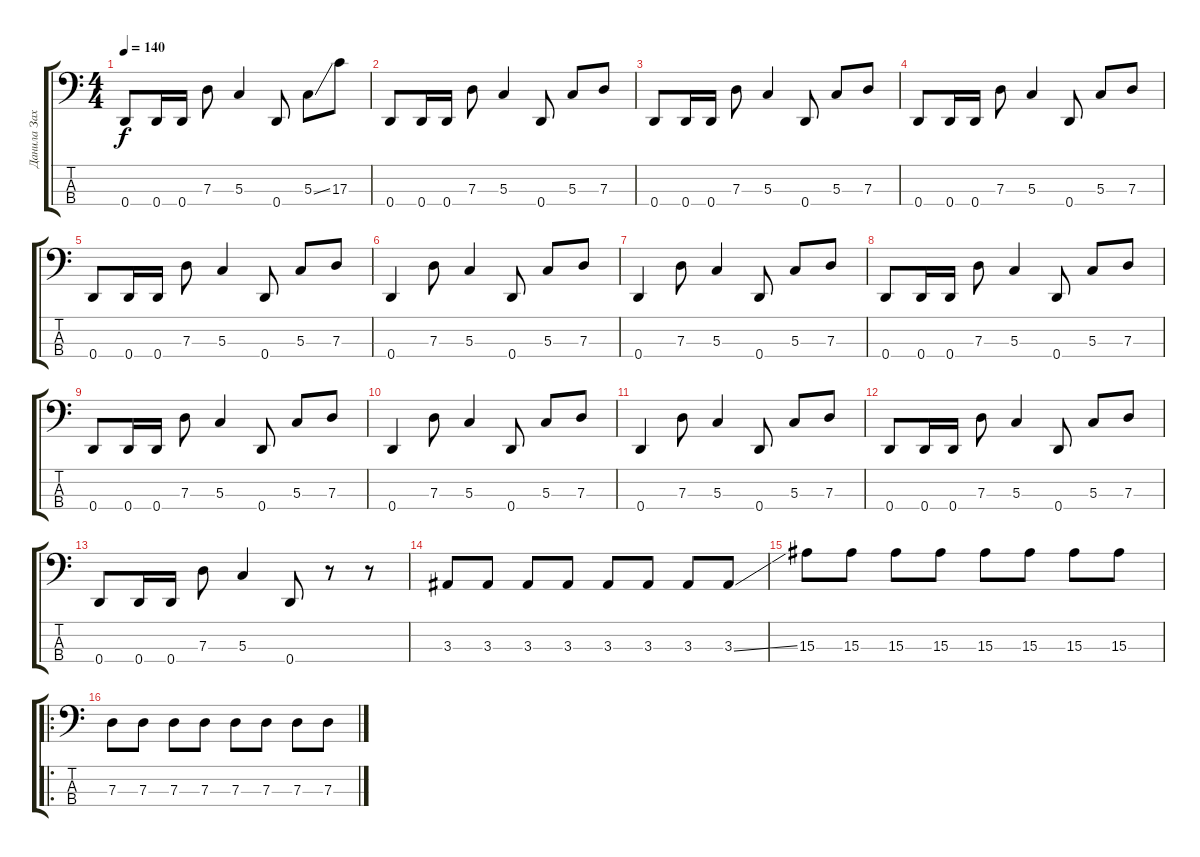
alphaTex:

\track ("Данила Захаренков" "Данила Зах") {instrument electricbassfinger}
\staff {score tabs}
\tuning (F2 C2 G1 D1) {hide}
\ts (4 4)
\tempo 140
\clef f4
\ks c
0.4.8{dy f volume 9 instrument electricbasspick} 0.4.16 0.4.16 7.3.8 5.3.4 0.4.8 5.3{ss}.8 17.3.8 |
0.4.8{volume 9 instrument electricbasspick} 0.4.16 0.4.16 7.3.8 5.3.4 0.4.8 5.3.8 7.3.8 |
0.4.8{volume 9 instrument electricbasspick} 0.4.16 0.4.16 7.3.8 5.3.4 0.4.8 5.3.8 7.3.8 |
0.4.8{volume 9 instrument electricbasspick} 0.4.16 0.4.16 7.3.8 5.3.4 0.4.8 5.3.8 7.3.8 |
0.4.8{volume 9 instrument electricbasspick} 0.4.16 0.4.16 7.3.8 5.3.4 0.4.8 5.3.8 7.3.8 |
0.4.4{volume 11 instrument electricbasspick} 7.3.8 5.3.4 0.4.8 5.3.8 7.3.8 |
0.4.4{instrument electricbasspick} 7.3.8 5.3.4 0.4.8 5.3.8 7.3.8 |
0.4.8{instrument electricbasspick} 0.4.16 0.4.16 7.3.8 5.3.4 0.4.8 5.3.8 7.3.8 |
0.4.8{volume 9 instrument electricbasspick} 0.4.16 0.4.16 7.3.8 5.3.4 0.4.8 5.3.8 7.3.8 |
0.4.4{volume 11 instrument electricbasspick} 7.3.8 5.3.4 0.4.8 5.3.8 7.3.8 |
0.4.4{instrument electricbasspick} 7.3.8 5.3.4 0.4.8 5.3.8 7.3.8 |
0.4.8{instrument electricbasspick} 0.4.16 0.4.16 7.3.8 5.3.4 0.4.8 5.3.8 7.3.8 |
0.4.8{volume 9 instrument electricbasspick} 0.4.16 0.4.16 7.3.8 5.3.4 0.4.8 r.8 r.8 |
3.3.8 3.3.8 3.3.8 3.3.8 3.3.8 3.3.8 3.3.8 3.3{ss}.8 |
15.3.8 15.3.8 15.3.8 15.3.8 15.3.8 15.3.8 15.3.8 15.3.8 |
\ro
7.3.8{instrument electricbasspick} 7.3.8 7.3.8 7.3.8 7.3.8 7.3.8 7.3.8 7.3.8
